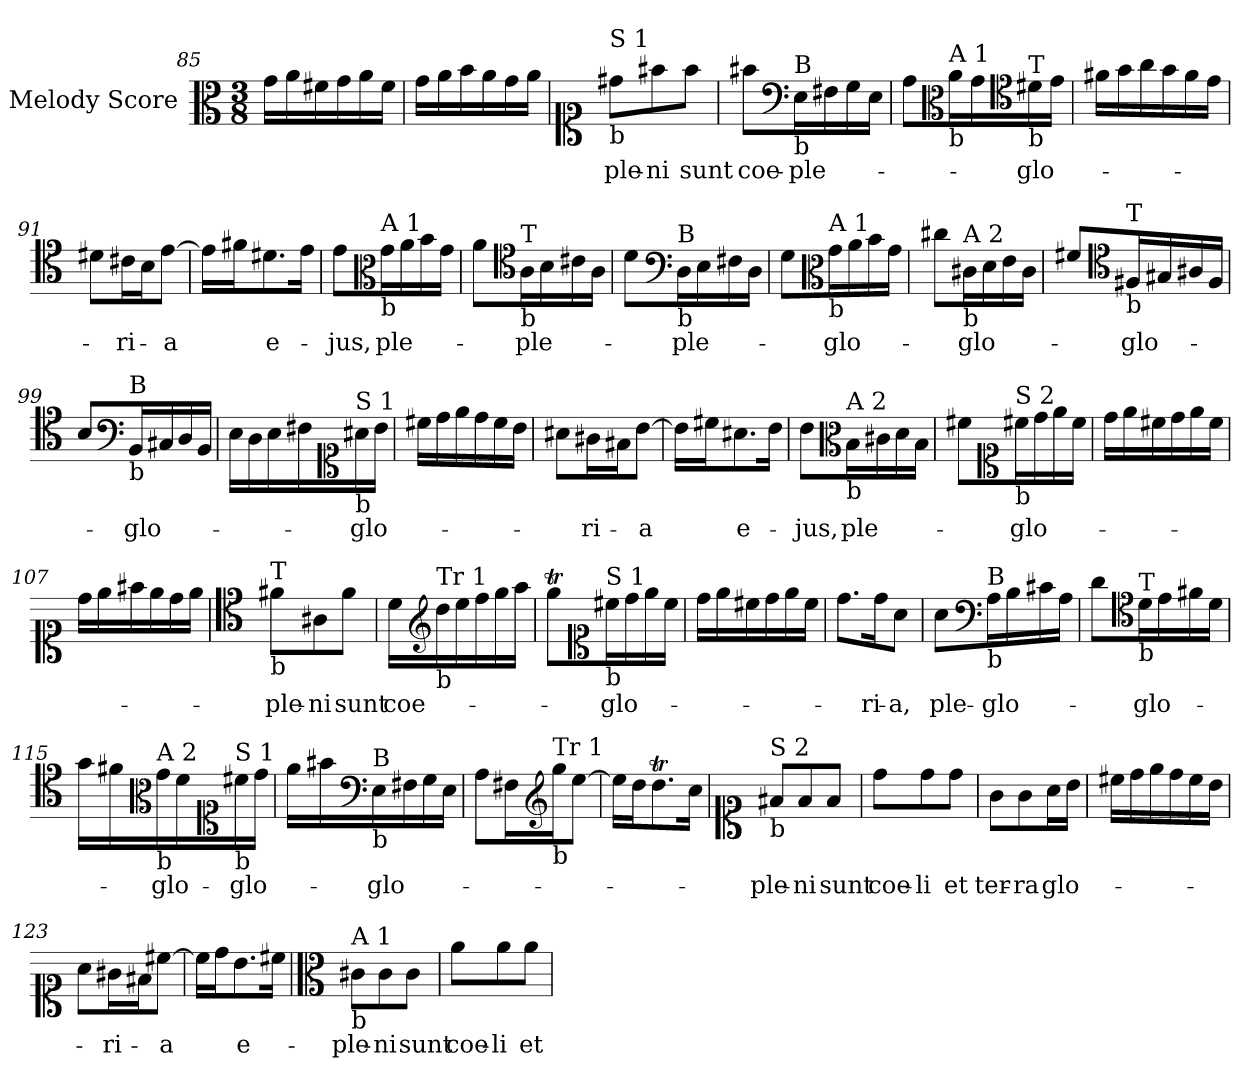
**kern	**text
*part1	*part1
*staff1	*staff1
*I"Melody Score	*
*clefC3	*
*k[]	*
*M3/8	*
=85	=85
16g\LL	.
16a\	.
16f#\	.
16g\	.
16a\	.
16f#\JJ	.
=86	=86
16g\LL	.
16a\	.
16b\	.
16a\	.
16g\	.
16a\JJ	.
=87	=87
*clefC1	*
!LO:TX:a:t=S 1	!
!LO:TX:b:t=b	!
!	!LO:LY:b
8dd#X\L	ple-
!	!LO:LY:b
8ff#\	-ni
!	!LO:LY:b
8ff#\J	sunt
=88	=88
!	!LO:LY:b
8ff#\L	coe-
*clefF4	*
!LO:TX:a:t=B	!
!LO:TX:b:t=b	!
!	!LO:LY:b
16E\L	ple-
16F#\	.
16G\	.
16E\JJ	.
=89	=89
8A\L	.
*clefC3	*
!LO:TX:a:t=A 1	!
!LO:TX:b:t=b	!
16a\L	.
16g\	.
*clefC4	*
!LO:TX:a:t=T	!
!LO:TX:b:t=b	!
!	!LO:LY:b
16d#X\	glo-
16e\JJ	.
=90	=90
16f#\LL	.
16g\	.
16a\	.
16g\	.
16f#\	.
16e\JJ	.
=91	=91
8d#X\L	.
!	!LO:LY:b
16c#\L	-ri-
16B\J	.
!	!LO:LY:b
[8e\J	-a
=92	=92
16e\LL]	.
16f#\J	.
!	!LO:LY:b
8.d#X\	e-
16e\Jk	.
=93	=93
!	!LO:LY:b
8e\L	-jus,
*clefC3	*
!LO:TX:a:t=A 1	!
!LO:TX:b:t=b	!
!	!LO:LY:b
16g\L	ple-
16a\	.
16b\	.
16g\JJ	.
=94	=94
8a\L	.
*clefC4	*
!LO:TX:a:t=T	!
!LO:TX:b:t=b	!
!	!LO:LY:b
16A\L	ple-
16B\	.
16c#\	.
16A\JJ	.
=95	=95
8d\L	.
*clefF4	*
!LO:TX:a:t=B	!
!LO:TX:b:t=b	!
!	!LO:LY:b
16D\L	ple-
16E\	.
16F#\	.
16D\JJ	.
=96	=96
8G\L	.
*clefC3	*
!LO:TX:a:t=A 1	!
!LO:TX:b:t=b	!
!	!LO:LY:b
16g\L	glo-
16a\	.
16b\	.
16g\JJ	.
=97	=97
8cc#\L	.
!LO:TX:a:t=A 2	!
!LO:TX:b:t=b	!
!	!LO:LY:b
16c#\L	glo-
16d\	.
16e\	.
16c#\JJ	.
=98	=98
8f#/L	.
*clefC4	*
!LO:TX:a:t=T	!
!LO:TX:b:t=b	!
!	!LO:LY:b
16F#/L	glo-
16G#X/	.
16A#X/	.
16F#/JJ	.
=99	=99
8B/L	.
*clefF4	*
!LO:TX:a:t=B	!
!LO:TX:b:t=b	!
!	!LO:LY:b
16BB/L	glo-
16C#/	.
16D/	.
16BB/JJ	.
=100	=100
16E\LL	.
16D\	.
16E\	.
16F#\	.
*clefC1	*
!LO:TX:a:t=S 1	!
!LO:TX:b:t=b	!
!	!LO:LY:b
16a#X\	glo-
16b\JJ	.
=101	=101
16cc#\LL	.
16dd\	.
16ee\	.
16dd\	.
16cc#\	.
16b\JJ	.
=102	=102
8a#X\L	.
!	!LO:LY:b
16g#X\L	-ri-
16f#\J	.
!	!LO:LY:b
[8b\J	-a
=103	=103
16b\LL]	.
16cc#\J	.
!	!LO:LY:b
8.a#X\	e-
16b\Jk	.
=104	=104
!	!LO:LY:b
8b\L	-jus,
*clefC3	*
!LO:TX:a:t=A 2	!
!LO:TX:b:t=b	!
!	!LO:LY:b
16B\L	ple-
16c#\	.
16d\	.
16B\JJ	.
=105	=105
8f#\L	.
*clefC1	*
!LO:TX:a:t=S 2	!
!LO:TX:b:t=b	!
!	!LO:LY:b
16cc#\L	glo-
16dd\	.
16ee\	.
16cc#\JJ	.
=106	=106
16dd\LL	.
16ee\	.
16cc#\	.
16dd\	.
16ee\	.
16cc#\JJ	.
=107	=107
16dd\LL	.
16ee\	.
16ff#\	.
16ee\	.
16dd\	.
16ee\JJ	.
=108	=108
*clefC4	*
!LO:TX:a:t=T	!
!LO:TX:b:t=b	!
!	!LO:LY:b
8f#\L	ple-
!	!LO:LY:b
8A#X\	-ni
!	!LO:LY:b
8f#\J	sunt
=109	=109
!	!LO:LY:b
16d\LL	coe-
*clefG2	*
!LO:TX:a:t=Tr 1	!
!LO:TX:b:t=b	!
16dd\	.
16ee\	.
16ff\	.
16gg\	.
16aa\JJ	.
=110	=110
8ggT\L	.
*clefC1	*
!LO:TX:a:t=S 1	!
!LO:TX:b:t=b	!
!	!LO:LY:b
16cc#\L	glo-
16dd\	.
16ee\	.
16cc#\JJ	.
=111	=111
16dd\LL	.
16ee\	.
16cc#\	.
16dd\	.
16ee\	.
16cc#\JJ	.
=112	=112
8.dd\L	.
!	!LO:LY:b
16dd\K	-ri-
!	!LO:LY:b
8a\J	-a,
=113	=113
!	!LO:LY:b
8a\L	ple-
*clefF4	*
!LO:TX:a:t=B	!
!LO:TX:b:t=b	!
!	!LO:LY:b
16A\L	glo-
16B\	.
16c#\	.
16A\JJ	.
=114	=114
8d\L	.
*clefC4	*
!LO:TX:a:t=T	!
!LO:TX:b:t=b	!
!	!LO:LY:b
16d\L	glo-
16e\	.
16f#\	.
16d\JJ	.
=115	=115
16g\LL	.
16f#\	.
*clefC3	*
!LO:TX:a:t=A 2	!
!LO:TX:b:t=b	!
!	!LO:LY:b
16g\	glo-
16f#\	.
*clefC1	*
!LO:TX:a:t=S 1	!
!LO:TX:b:t=b	!
!	!LO:LY:b
16cc#\	glo-
16dd\JJ	.
=116	=116
16ee\LL	.
16ff#\	.
*clefF4	*
!LO:TX:a:t=B	!
!LO:TX:b:t=b	!
!	!LO:LY:b
16E\	glo-
16F#\	.
16G\	.
16E\JJ	.
=117	=117
8A\L	.
16F#\L	.
*clefG2	*
!LO:TX:a:t=Tr 1	!
!LO:TX:b:t=b	!
16gg\J	.
[8ee\J	.
=118	=118
16ee\LL]	.
16dd\J	.
8.ddT\	.
16cc\Jk	.
=119	=119
*clefC1	*
!LO:TX:a:t=S 2	!
!LO:TX:b:t=b	!
!	!LO:LY:b
8f#/L	ple-
!	!LO:LY:b
8f#/	-ni
!	!LO:LY:b
8f#/J	sunt
=120	=120
!	!LO:LY:b
8dd\L	coe-
!	!LO:LY:b
8dd\	-li
!	!LO:LY:b
8dd\J	et
=121	=121
!	!LO:LY:b
8g\L	ter-
!	!LO:LY:b
8g\	-ra
!	!LO:LY:b
16a\L	glo-
16b\JJ	.
=122	=122
16cc#\LL	.
16dd\	.
16ee\	.
16dd\	.
16cc#\	.
16b\JJ	.
=123	=123
8a\L	.
!	!LO:LY:b
16g#X\L	-ri-
16f#\J	.
!	!LO:LY:b
[8cc#\J	-a
=124	=124
16cc#\LL]	.
16dd\J	.
!	!LO:LY:b
8.b\	e-
16cc#\Jk	.
=125	=125
*clefC3	*
!LO:TX:a:t=A 1	!
!LO:TX:b:t=b	!
!	!LO:LY:b
8c#\L	ple-
!	!LO:LY:b
8c#\	-ni
!	!LO:LY:b
8c#\J	sunt
=126	=126
!	!LO:LY:b
8a\L	coe-
!	!LO:LY:b
8a\	-li
!	!LO:LY:b
8a\J	et
=	=
*-	*-
